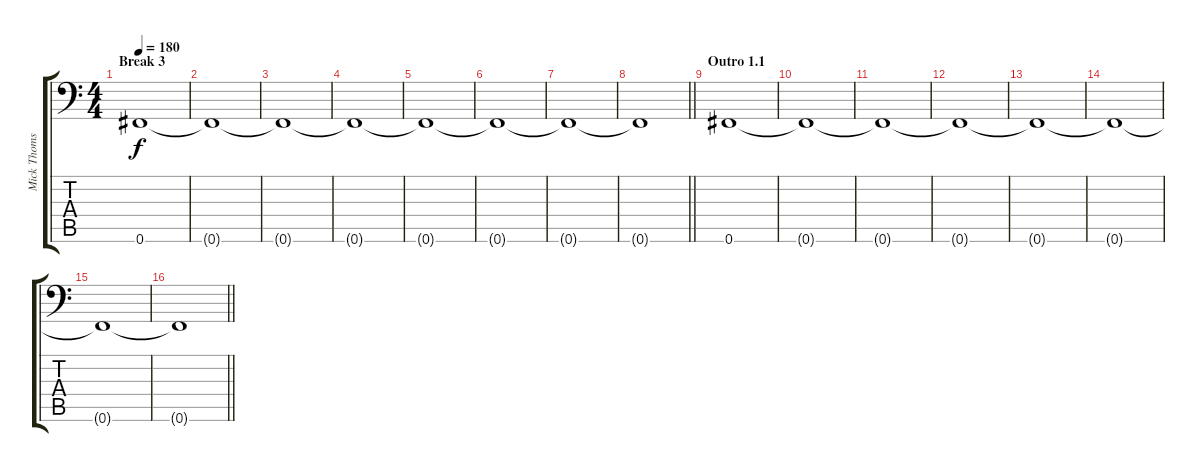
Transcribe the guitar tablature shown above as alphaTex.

\track ("Mick Thomson" "Mick Thoms") {instrument distortionguitar}
\staff {score tabs}
\tuning (Db4 Ab3 E3 B2 Gb2 Gb1) {hide}
\ts (4 4)
\section ("" "Break 3")
\tempo 180
\clef f4
\ks c
0.6.1{dy f} |
0.6{t}.1 |
0.6{t}.1 |
0.6{t}.1 |
0.6{t}.1 |
0.6{t}.1 |
0.6{t}.1 |
\barLineRight lightlight
0.6{t}.1 |
\section ("" "Outro 1.1")
0.6.1 |
0.6{t}.1 |
0.6{t}.1 |
0.6{t}.1 |
0.6{t}.1 |
0.6{t}.1 |
0.6{t}.1 |
\barLineRight lightlight
0.6{t}.1
